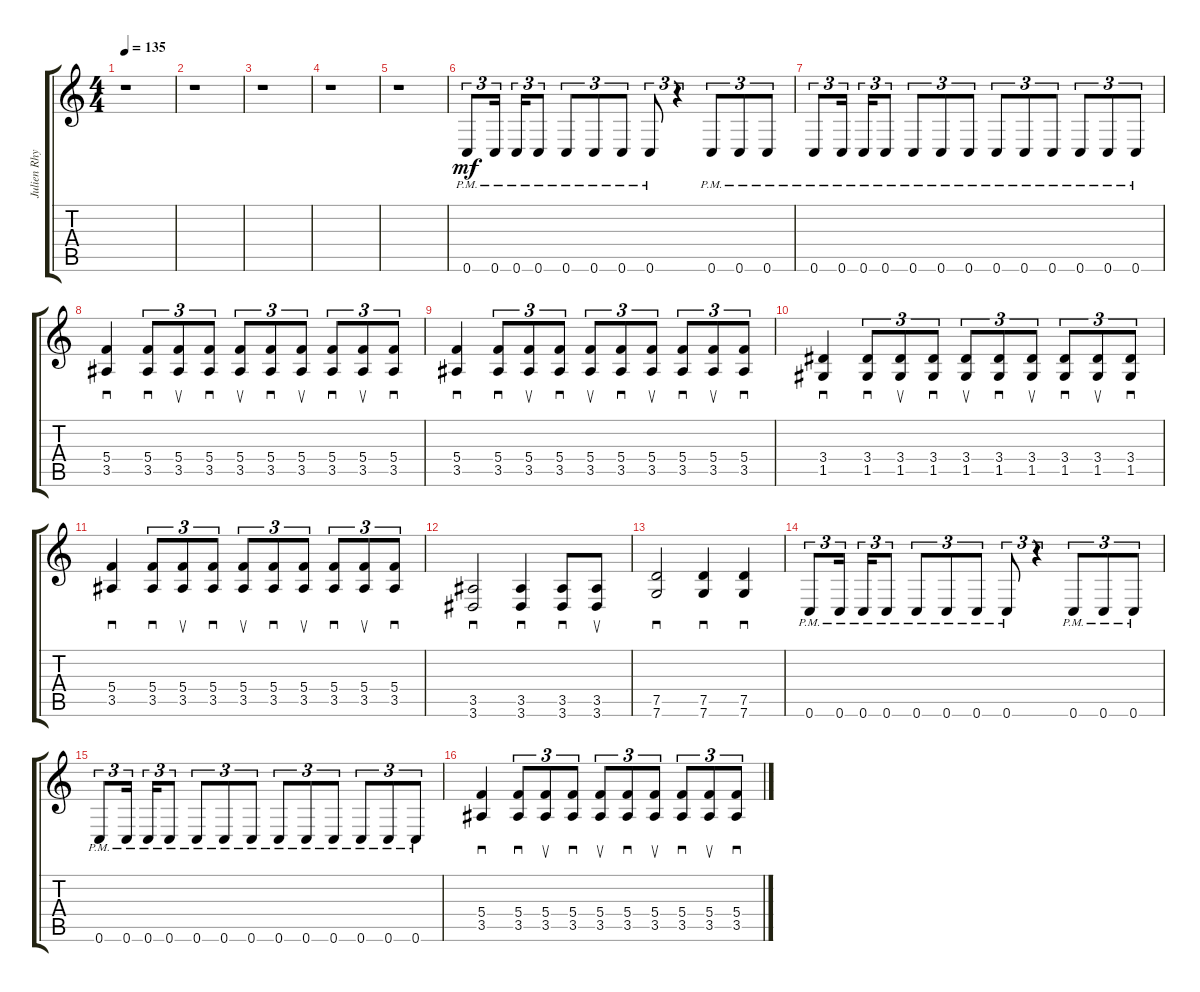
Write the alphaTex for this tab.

\track ("Julien Rhythm" "Julien Rhy") {instrument distortionguitar}
\staff {score tabs}
\tuning (D4 A3 F3 C3 G2 C2) {hide}
\ts (4 4)
\tempo 135
\clef g2
\ks c
r.1{dy mf} |
r.1 |
r.1 |
r.1 |
r.1 |
0.6{pm}.8{tu (3 2)} 0.6{pm}.16{tu (3 2)} 0.6{pm}.16{tu (3 2)} 0.6{pm}.8{tu (3 2)} 0.6{pm}.8{tu (3 2)} 0.6{pm}.8{tu (3 2)} 0.6{pm}.8{tu (3 2)} 0.6{pm}.8{tu (3 2)} r.4{tu (3 2)} 0.6{pm}.8{tu (3 2)} 0.6{pm}.8{tu (3 2)} 0.6{pm}.8{tu (3 2)} |
0.6{pm}.8{tu (3 2)} 0.6{pm}.16{tu (3 2)} 0.6{pm}.16{tu (3 2)} 0.6{pm}.8{tu (3 2)} 0.6{pm}.8{tu (3 2)} 0.6{pm}.8{tu (3 2)} 0.6{pm}.8{tu (3 2)} 0.6{pm}.8{tu (3 2)} 0.6{pm}.8{tu (3 2)} 0.6{pm}.8{tu (3 2)} 0.6{pm}.8{tu (3 2)} 0.6{pm}.8{tu (3 2)} 0.6{pm}.8{tu (3 2)} |
(5.4 3.5).4{sd} (5.4 3.5).8{sd tu (3 2)} (5.4 3.5).8{su tu (3 2)} (5.4 3.5).8{sd tu (3 2)} (5.4 3.5).8{su tu (3 2)} (5.4 3.5).8{sd tu (3 2)} (5.4 3.5).8{su tu (3 2)} (5.4 3.5).8{sd tu (3 2)} (5.4 3.5).8{su tu (3 2)} (5.4 3.5).8{sd tu (3 2)} |
(5.4 3.5).4{sd} (5.4 3.5).8{sd tu (3 2)} (5.4 3.5).8{su tu (3 2)} (5.4 3.5).8{sd tu (3 2)} (5.4 3.5).8{su tu (3 2)} (5.4 3.5).8{sd tu (3 2)} (5.4 3.5).8{su tu (3 2)} (5.4 3.5).8{sd tu (3 2)} (5.4 3.5).8{su tu (3 2)} (5.4 3.5).8{sd tu (3 2)} |
(3.4 1.5).4{sd} (3.4 1.5).8{sd tu (3 2)} (3.4 1.5).8{su tu (3 2)} (3.4 1.5).8{sd tu (3 2)} (3.4 1.5).8{su tu (3 2)} (3.4 1.5).8{sd tu (3 2)} (3.4 1.5).8{su tu (3 2)} (3.4 1.5).8{sd tu (3 2)} (3.4 1.5).8{su tu (3 2)} (3.4 1.5).8{sd tu (3 2)} |
(5.4 3.5).4{sd} (5.4 3.5).8{sd tu (3 2)} (5.4 3.5).8{su tu (3 2)} (5.4 3.5).8{sd tu (3 2)} (5.4 3.5).8{su tu (3 2)} (5.4 3.5).8{sd tu (3 2)} (5.4 3.5).8{su tu (3 2)} (5.4 3.5).8{sd tu (3 2)} (5.4 3.5).8{su tu (3 2)} (5.4 3.5).8{sd tu (3 2)} |
(3.5 3.6).2{sd} (3.5 3.6).4{sd} (3.5 3.6).8{sd} (3.5 3.6).8{su} |
(7.5 7.6).2{sd} (7.5 7.6).4{sd} (7.5 7.6).4{sd} |
0.6{pm}.8{tu (3 2)} 0.6{pm}.16{tu (3 2)} 0.6{pm}.16{tu (3 2)} 0.6{pm}.8{tu (3 2)} 0.6{pm}.8{tu (3 2)} 0.6{pm}.8{tu (3 2)} 0.6{pm}.8{tu (3 2)} 0.6{pm}.8{tu (3 2)} r.4{tu (3 2)} 0.6{pm}.8{tu (3 2)} 0.6{pm}.8{tu (3 2)} 0.6{pm}.8{tu (3 2)} |
0.6{pm}.8{tu (3 2)} 0.6{pm}.16{tu (3 2)} 0.6{pm}.16{tu (3 2)} 0.6{pm}.8{tu (3 2)} 0.6{pm}.8{tu (3 2)} 0.6{pm}.8{tu (3 2)} 0.6{pm}.8{tu (3 2)} 0.6{pm}.8{tu (3 2)} 0.6{pm}.8{tu (3 2)} 0.6{pm}.8{tu (3 2)} 0.6{pm}.8{tu (3 2)} 0.6{pm}.8{tu (3 2)} 0.6{pm}.8{tu (3 2)} |
(5.4 3.5).4{sd} (5.4 3.5).8{sd tu (3 2)} (5.4 3.5).8{su tu (3 2)} (5.4 3.5).8{sd tu (3 2)} (5.4 3.5).8{su tu (3 2)} (5.4 3.5).8{sd tu (3 2)} (5.4 3.5).8{su tu (3 2)} (5.4 3.5).8{sd tu (3 2)} (5.4 3.5).8{su tu (3 2)} (5.4 3.5).8{sd tu (3 2)}
